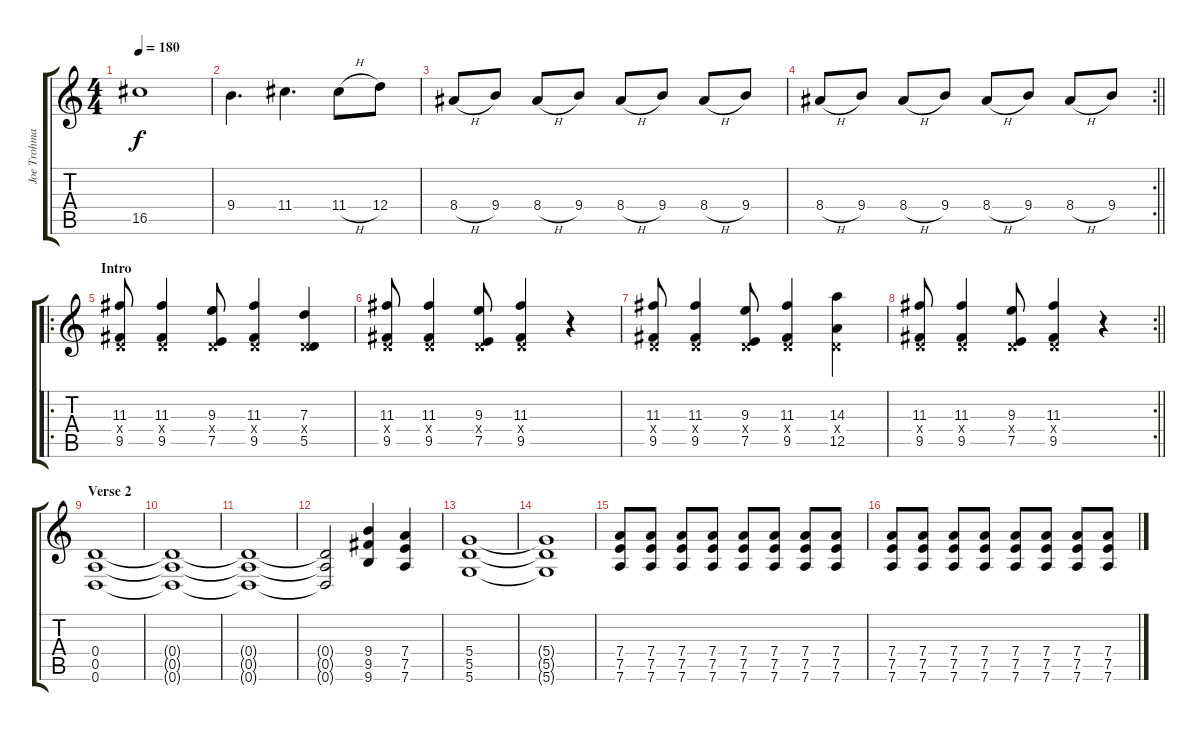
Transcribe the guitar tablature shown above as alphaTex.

\track ("Joe Trohman (Lead Guitar)" "Joe Trohma") {instrument distortionguitar}
\staff {score tabs}
\tuning (E4 B3 G3 D3 A2 D2) {hide}
\ts (4 4)
\tempo 180
\clef g2
\ks c
16.5.1{dy f} |
9.4.4{d} 11.4.4{d} 11.4{h}.8 12.4.8 |
8.4{h}.8 9.4.8 8.4{h}.8 9.4.8 8.4{h}.8 9.4.8 8.4{h}.8 9.4.8 |
\rc 2
\barLineRight lightlight
8.4{h}.8 9.4.8 8.4{h}.8 9.4.8 8.4{h}.8 9.4.8 8.4{h}.8 9.4.8 |
\ro
\section ("" "Intro")
(11.3 0.4{x} 9.5).8 (11.3 0.4{x} 9.5).4 (9.3 0.4{x} 7.5).8 (11.3 0.4{x} 9.5).4 (7.3 0.4{x} 5.5).4 |
(11.3 0.4{x} 9.5).8 (11.3 0.4{x} 9.5).4 (9.3 0.4{x} 7.5).8 (11.3 0.4{x} 9.5).4 r.4 |
(11.3 0.4{x} 9.5).8 (11.3 0.4{x} 9.5).4 (9.3 0.4{x} 7.5).8 (11.3 0.4{x} 9.5).4 (14.3 0.4{x} 12.5).4 |
\rc 2
\barLineRight lightlight
(11.3 0.4{x} 9.5).8 (11.3 0.4{x} 9.5).4 (9.3 0.4{x} 7.5).8 (11.3 0.4{x} 9.5).4 r.4 |
\section ("" "Verse 2")
(0.4 0.5 0.6).1 |
(0.4{t} 0.5{t} 0.6{t}).1 |
(0.4{t} 0.5{t} 0.6{t}).1 |
(0.4{t} 0.5{t} 0.6{t}).2 (9.4 9.5 9.6).4 (7.4 7.5 7.6).4 |
(5.4 5.5 5.6).1 |
(5.4{t} 5.5{t} 5.6{t}).1 |
(7.4 7.5 7.6).8 (7.4 7.5 7.6).8 (7.4 7.5 7.6).8 (7.4 7.5 7.6).8 (7.4 7.5 7.6).8 (7.4 7.5 7.6).8 (7.4 7.5 7.6).8 (7.4 7.5 7.6).8 |
(7.4 7.5 7.6).8 (7.4 7.5 7.6).8 (7.4 7.5 7.6).8 (7.4 7.5 7.6).8 (7.4 7.5 7.6).8 (7.4 7.5 7.6).8 (7.4 7.5 7.6).8 (7.4 7.5 7.6).8
